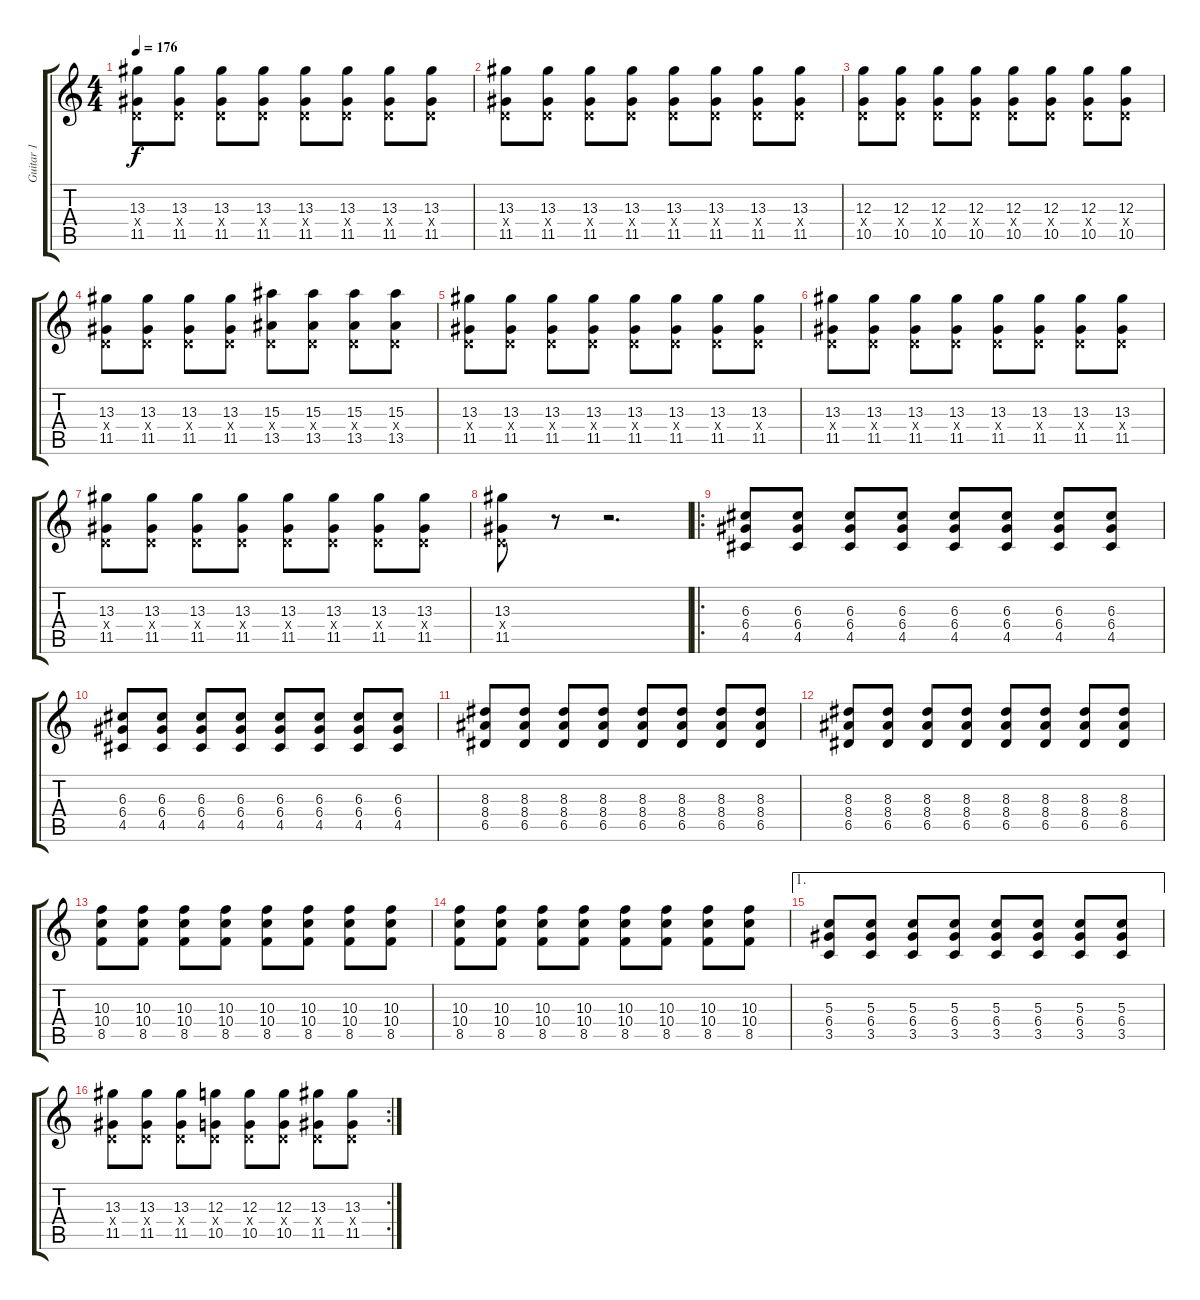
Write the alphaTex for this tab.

\track ("Guitar 1" "Guitar 1") {instrument overdrivenguitar}
\staff {score tabs}
\tuning (E4 B3 G3 D3 A2 D2) {hide}
\ts (4 4)
\tempo 176
\clef g2
\ks c
(13.3 0.4{x} 11.5).8{dy f} (13.3 0.4{x} 11.5).8 (13.3 0.4{x} 11.5).8 (13.3 0.4{x} 11.5).8 (13.3 0.4{x} 11.5).8 (13.3 0.4{x} 11.5).8 (13.3 0.4{x} 11.5).8 (13.3 0.4{x} 11.5).8 |
(13.3 0.4{x} 11.5).8 (13.3 0.4{x} 11.5).8 (13.3 0.4{x} 11.5).8 (13.3 0.4{x} 11.5).8 (13.3 0.4{x} 11.5).8 (13.3 0.4{x} 11.5).8 (13.3 0.4{x} 11.5).8 (13.3 0.4{x} 11.5).8 |
(12.3 0.4{x} 10.5).8 (12.3 0.4{x} 10.5).8 (12.3 0.4{x} 10.5).8 (12.3 0.4{x} 10.5).8 (12.3 0.4{x} 10.5).8 (12.3 0.4{x} 10.5).8 (12.3 0.4{x} 10.5).8 (12.3 0.4{x} 10.5).8 |
(13.3 0.4{x} 11.5).8 (13.3 0.4{x} 11.5).8 (13.3 0.4{x} 11.5).8 (13.3 0.4{x} 11.5).8 (15.3 0.4{x} 13.5).8 (15.3 0.4{x} 13.5).8 (15.3 0.4{x} 13.5).8 (15.3 0.4{x} 13.5).8 |
(13.3 0.4{x} 11.5).8 (13.3 0.4{x} 11.5).8 (13.3 0.4{x} 11.5).8 (13.3 0.4{x} 11.5).8 (13.3 0.4{x} 11.5).8 (13.3 0.4{x} 11.5).8 (13.3 0.4{x} 11.5).8 (13.3 0.4{x} 11.5).8 |
(13.3 0.4{x} 11.5).8 (13.3 0.4{x} 11.5).8 (13.3 0.4{x} 11.5).8 (13.3 0.4{x} 11.5).8 (13.3 0.4{x} 11.5).8 (13.3 0.4{x} 11.5).8 (13.3 0.4{x} 11.5).8 (13.3 0.4{x} 11.5).8 |
(13.3 0.4{x} 11.5).8 (13.3 0.4{x} 11.5).8 (13.3 0.4{x} 11.5).8 (13.3 0.4{x} 11.5).8 (13.3 0.4{x} 11.5).8 (13.3 0.4{x} 11.5).8 (13.3 0.4{x} 11.5).8 (13.3 0.4{x} 11.5).8 |
(13.3 0.4{x} 11.5).8 r.8 r.2{d} |
\ro
(6.3 6.4 4.5).8{volume 13 balance 11} (6.3 6.4 4.5).8 (6.3 6.4 4.5).8 (6.3 6.4 4.5).8 (6.3 6.4 4.5).8 (6.3 6.4 4.5).8 (6.3 6.4 4.5).8 (6.3 6.4 4.5).8 |
(6.3 6.4 4.5).8 (6.3 6.4 4.5).8 (6.3 6.4 4.5).8 (6.3 6.4 4.5).8 (6.3 6.4 4.5).8 (6.3 6.4 4.5).8 (6.3 6.4 4.5).8 (6.3 6.4 4.5).8 |
(8.3 8.4 6.5).8 (8.3 8.4 6.5).8 (8.3 8.4 6.5).8 (8.3 8.4 6.5).8 (8.3 8.4 6.5).8 (8.3 8.4 6.5).8 (8.3 8.4 6.5).8 (8.3 8.4 6.5).8 |
(8.3 8.4 6.5).8 (8.3 8.4 6.5).8 (8.3 8.4 6.5).8 (8.3 8.4 6.5).8 (8.3 8.4 6.5).8 (8.3 8.4 6.5).8 (8.3 8.4 6.5).8 (8.3 8.4 6.5).8 |
(10.3 10.4 8.5).8 (10.3 10.4 8.5).8 (10.3 10.4 8.5).8 (10.3 10.4 8.5).8 (10.3 10.4 8.5).8 (10.3 10.4 8.5).8 (10.3 10.4 8.5).8 (10.3 10.4 8.5).8 |
(10.3 10.4 8.5).8 (10.3 10.4 8.5).8 (10.3 10.4 8.5).8 (10.3 10.4 8.5).8 (10.3 10.4 8.5).8 (10.3 10.4 8.5).8 (10.3 10.4 8.5).8 (10.3 10.4 8.5).8 |
\ae 1
(5.3 6.4 3.5).8 (5.3 6.4 3.5).8 (5.3 6.4 3.5).8 (5.3 6.4 3.5).8 (5.3 6.4 3.5).8 (5.3 6.4 3.5).8 (5.3 6.4 3.5).8 (5.3 6.4 3.5).8 |
\rc 2
(13.3 0.4{x} 11.5).8 (13.3 0.4{x} 11.5).8 (13.3 0.4{x} 11.5).8 (12.3 0.4{x} 10.5).8 (12.3 0.4{x} 10.5).8 (12.3 0.4{x} 10.5).8 (13.3 0.4{x} 11.5).8 (13.3 0.4{x} 11.5).8
